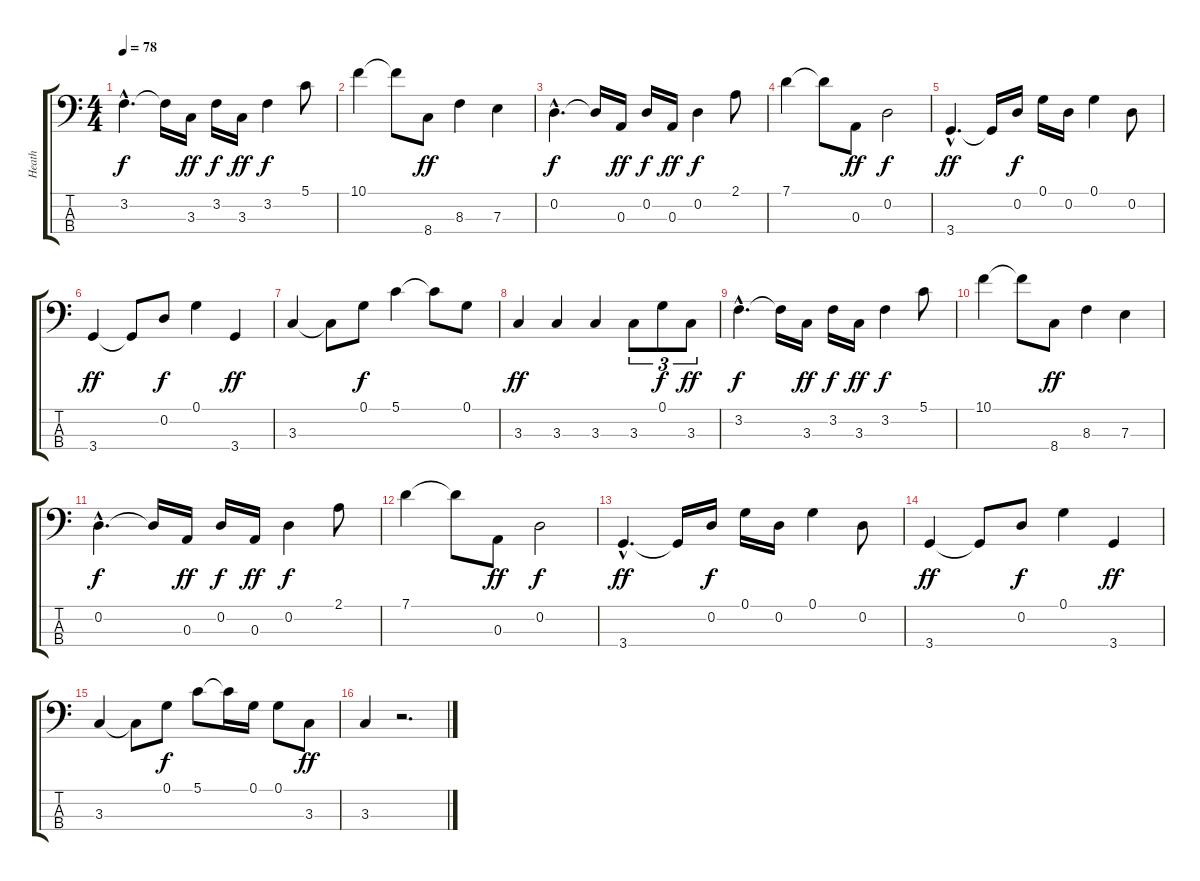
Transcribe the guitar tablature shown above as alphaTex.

\track ("Heath" "Heath") {instrument fretlessbass}
\staff {score tabs}
\tuning (G2 D2 A1 E1) {hide}
\ts (4 4)
\tempo 78
\clef f4
\ks c
3.2{hac}.4{d dy f} 3.2{t}.16 3.3.16{dy ff} 3.2.16{dy f} 3.3.16{dy ff} 3.2.4{dy f} 5.1.8 |
10.1.4 10.1{t}.8 8.4.8{dy ff} 8.3.4 7.3.4 |
0.2{hac}.4{d dy f} 0.2{t}.16 0.3.16{dy ff} 0.2.16{dy f} 0.3.16{dy ff} 0.2.4{dy f} 2.1.8 |
7.1.4 7.1{t}.8 0.3.8{dy ff} 0.2.2{dy f} |
3.4{hac}.4{d dy ff} 3.4{t}.16 0.2.16{dy f} 0.1.16 0.2.16 0.1.4 0.2.8 |
3.4.4{dy ff} 3.4{t}.8 0.2.8{dy f} 0.1.4 3.4.4{dy ff} |
3.3.4 3.3{t}.8 0.1.8{dy f} 5.1.4 5.1{t}.8 0.1.8 |
3.3.4{dy ff} 3.3.4 3.3.4 3.3.8{tu (3 2)} 0.1.8{tu (3 2) dy f} 3.3.8{tu (3 2) dy ff} |
3.2{hac}.4{d dy f} 3.2{t}.16 3.3.16{dy ff} 3.2.16{dy f} 3.3.16{dy ff} 3.2.4{dy f} 5.1.8 |
10.1.4 10.1{t}.8 8.4.8{dy ff} 8.3.4 7.3.4 |
0.2{hac}.4{d dy f} 0.2{t}.16 0.3.16{dy ff} 0.2.16{dy f} 0.3.16{dy ff} 0.2.4{dy f} 2.1.8 |
7.1.4 7.1{t}.8 0.3.8{dy ff} 0.2.2{dy f} |
3.4{hac}.4{d dy ff} 3.4{t}.16 0.2.16{dy f} 0.1.16 0.2.16 0.1.4 0.2.8 |
3.4.4{dy ff} 3.4{t}.8 0.2.8{dy f} 0.1.4 3.4.4{dy ff} |
3.3.4 3.3{t}.8 0.1.8{dy f} 5.1.8 5.1{t}.16 0.1.16 0.1.8 3.3.8{dy ff} |
3.3.4 r.2{d}
